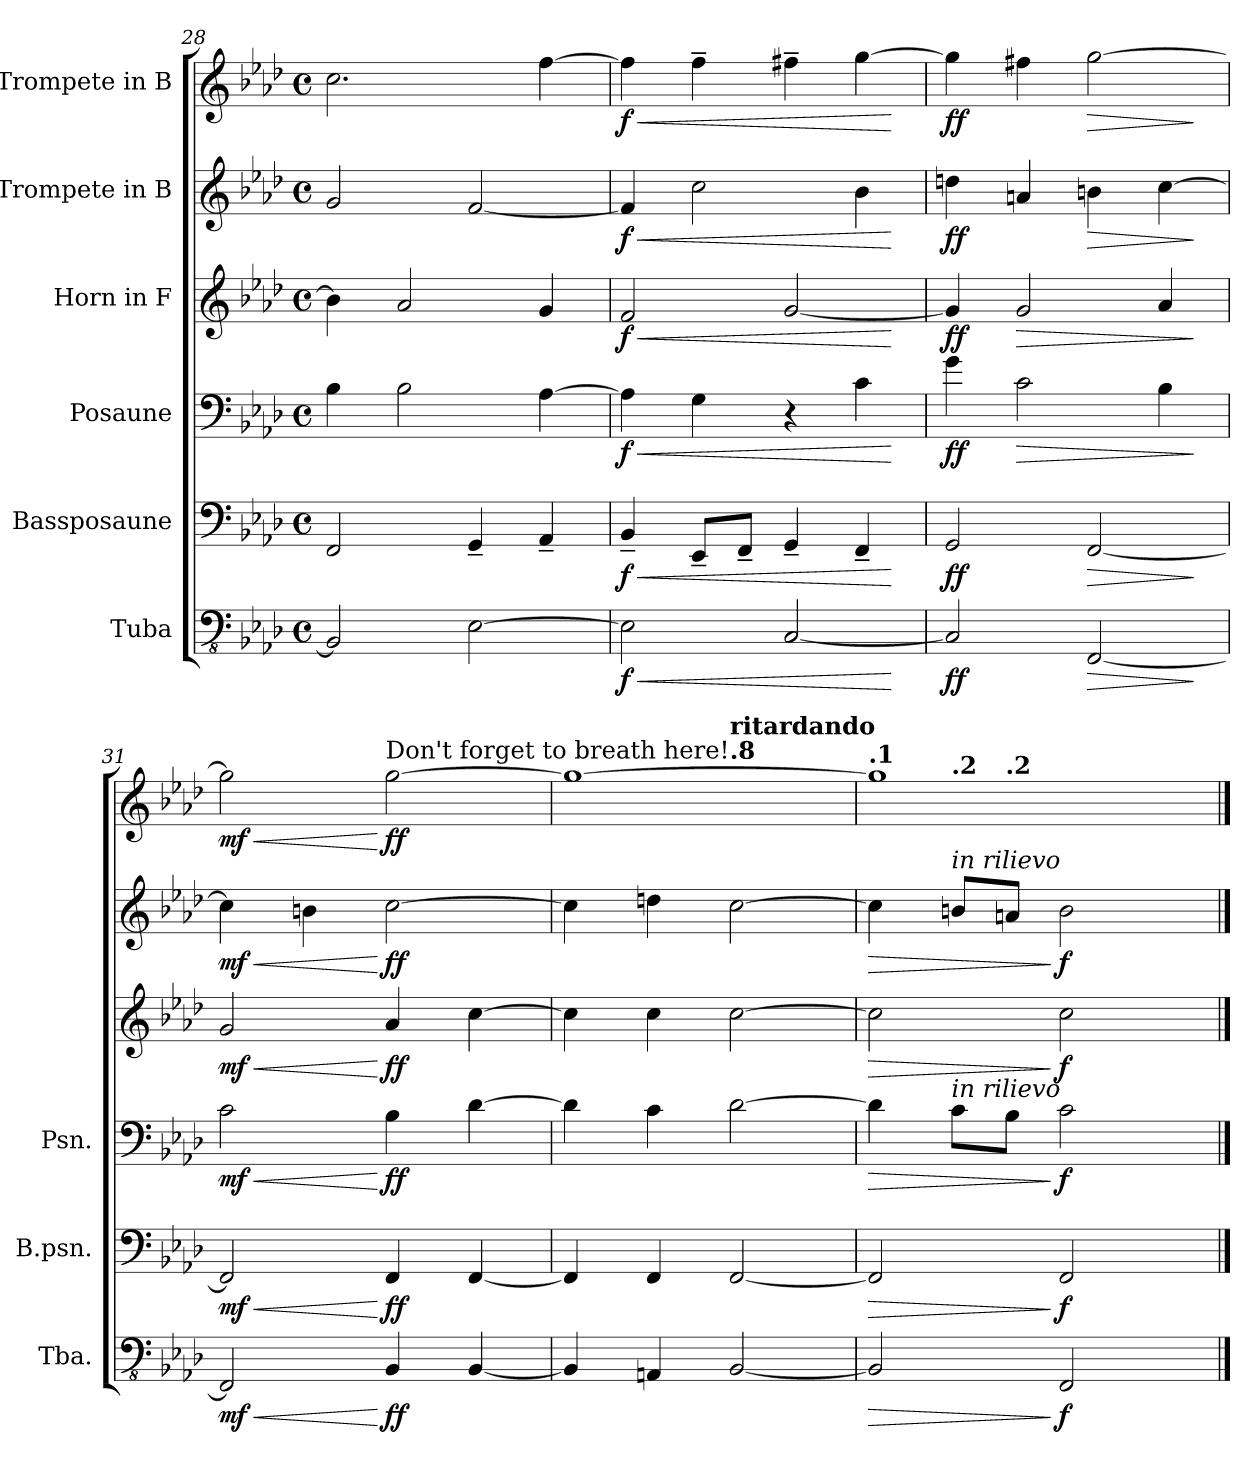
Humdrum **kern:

**kern	**dynam	**kern	**dynam	**kern	**dynam	**kern	**dynam	**kern	**dynam	**kern	**dynam
*part6	*part6	*part5	*part5	*part4	*part4	*part3	*part3	*part2	*part2	*part1	*part1
*staff6	*staff6	*staff5	*staff5	*staff4	*staff4	*staff3	*staff3	*staff2	*staff2	*staff1	*staff1
*I"Tuba	*	*I"Bassposaune	*	*I"Posaune	*	*I"Horn in F	*	*I"Trompete in B	*	*I"Trompete in B	*
*I'Tba.	*	*I'B.psn.	*	*I'Psn.	*	*	*	*	*	*	*
*clefFv4	*	*clefF4	*	*clefF4	*	*clefG2	*	*clefG2	*	*clefG2	*
*	*	*	*	*	*	*ITrd4c7	*	*ITrd1c2	*	*ITrd1c2	*
*k[b-e-a-d-]	*	*k[b-e-a-d-]	*	*k[b-e-a-d-]	*	*k[b-e-a-d-g-]	*	*k[b-e-a-d-g-c-]	*	*k[b-e-a-d-g-c-]	*
*M4/4	*	*M4/4	*	*M4/4	*	*M4/4	*	*M4/4	*	*M4/4	*
*met(c)	*	*met(c)	*	*met(c)	*	*met(c)	*	*met(c)	*	*met(c)	*
=28	=28	=28	=28	=28	=28	=28	=28	=28	=28	=28	=28
2BBB-/]	.	2FF/	.	4B-\	.	4e-\]	.	2f/	.	2.b-\	.
.	.	.	.	2B-\	.	2d-/	.	.	.	.	.
[2EE-\	.	4GG~/	.	.	.	.	.	[2e-/	.	.	.
.	.	4AA-~/	.	[4A-\	.	4c/	.	.	.	[4ee-\	.
=29	=29	=29	=29	=29	=29	=29	=29	=29	=29	=29	=29
!	!LO:HP:b	!	!LO:HP:b	!	!LO:HP:b	!	!LO:HP:b	!	!LO:HP:b	!	!LO:HP:b
!	!LO:DY:n=1:b	!	!LO:DY:n=1:b	!	!LO:DY:n=1:b	!	!LO:DY:n=1:b	!	!LO:DY:n=1:b	!	!LO:DY:n=1:b
2EE-\]	< f	4BB-~/	< f	4A-\]	< f	2B-/	< f	4e-/]	< f	4ee-\]	< f
.	.	8EE-~/L	.	4G\	.	.	.	2b-\	.	4ee-~\	.
.	.	8FF~/J	.	.	.	.	.	.	.	.	.
[2CC/	.	4GG~/	.	4r	.	[2c/	.	.	.	4een~\	.
.	.	4FF~/	.	4c\	.	.	.	4a-\	.	[4ff\	.
.	[	.	[	.	[	.	[	.	[	.	[
!!LO:LB:g=z
=30	=30	=30	=30	=30	=30	=30	=30	=30	=30	=30	=30
!	!LO:DY:b	!	!LO:DY:b	!	!LO:DY:b	!	!LO:DY:b	!	!LO:DY:b	!	!LO:DY:b
2CC/]	ff	2GG/	ff	4g\	ff	4c/]	ff	4ccn\	ff	4ff\]	ff
!	!	!	!	!	!LO:HP:b	!	!LO:HP:b	!	!	!	!
.	.	.	.	2c\	>	2c/	>	4gn/	.	4een\	.
!	!LO:HP:b	!	!LO:HP:b	!	!	!	!	!	!LO:HP:b	!	!LO:HP:b
[2FFF/	>	[2FF/	>	.	.	.	.	4an\	>	[2ff\	>
.	.	.	.	4B-\	.	4d-/	.	[4b-\	.	.	.
.	]	.	]	.	]	.	]	.	]	.	]
=31	=31	=31	=31	=31	=31	=31	=31	=31	=31	=31	=31
!	!LO:HP:b	!	!LO:HP:b	!	!LO:HP:b	!	!LO:HP:b	!	!LO:HP:b	!	!LO:HP:b
!	!LO:DY:n=1:b	!	!LO:DY:n=1:b	!	!LO:DY:n=1:b	!	!LO:DY:n=1:b	!	!LO:DY:n=1:b	!	!LO:DY:n=1:b
2FFF/]	< mf	2FF/]	< mf	2c\	< mf	2c/	< mf	4b-\]	< mf	2ff\]	< mf
.	.	.	.	.	.	.	.	4an\	.	.	.
!	!	!	!	!	!	!	!	!	!	!LO:TX:a:t=Don't forget to breath here!	!
!	!LO:DY:n=2:b	!	!LO:DY:n=2:b	!	!LO:DY:n=2:b	!	!LO:DY:n=2:b	!	!LO:DY:n=2:b	!	!LO:DY:n=2:b
4BBB-/	[ ff	4FF/	[ ff	4B-\	[ ff	4d-/	[ ff	[2b-\	[ ff	[2ff\	[ ff
[4BBB-/	.	[4FF/	.	[4d-\	.	[4f\	.	.	.	.	.
=32	=32	=32	=32	=32	=32	=32	=32	=32	=32	=32	=32
*	*	*	*	*	*	*	*	*	*	*^	*
*	*	*	*	*	*	*	*	*	*	*	*^	*
4BBB-/]	.	4FF/]	.	4d-\]	.	4f\]	.	4b-\]	.	1ff_	2ryy	4ryy	.
*	*	*	*	*	*	*	*	*	*	*MM46	*	*	*
4AAAn/	.	4FF/	.	4c\	.	4f\	.	4ccn\	.	.	.	2.ryy	.
*	*	*	*	*	*	*	*	*	*	*MM45	*	*	*
!	!	!	!	!	!	!	!	!	!	!	!LO:TX:a:B:t=.8	!	!
!	!	!	!	!	!	!	!	!	!	!	!LO:TX:a:B:t=ritardando	!	!
[2BBB-/	.	[2FF/	.	[2d-\	.	[2f\	.	[2b-\	.	.	2ryy	.	.
*	*	*	*	*	*	*	*	*	*	*v	*v	*v	*
=33	=33	=33	=33	=33	=33	=33	=33	=33	=33	=33	=33
*	*	*	*	*	*	*	*	*	*	*MM43	*
*	*	*	*	*	*	*	*	*	*	*^	*
*	*	*	*	*	*	*	*	*	*	*	*^	*
!	!	!	!	!	!	!	!	!	!	!LO:TX:a:B:t=.1	!	!	!
!	!LO:HP:b	!	!LO:HP:b	!	!LO:HP:b	!	!LO:HP:b	!	!LO:HP:b	!	!	!	!
*	*	*	*	*	*	*	*	*	*	*	*	*^	*
2BBB-/]	>	2FF/]	>	4d-\]	>	2f\]	>	4b-\]	>	1ff]	4ryy	4.ryy	2ryy	.
*	*	*	*	*	*	*	*	*	*	*MM40	*	*	*	*
!	!	!	!	!	!	!	!	!	!	!	!LO:TX:a:B:t=.2	!	!	!
!	!	!	!	!	!	!	!	!LO:TX:a:i:t=in rilievo	!	!	!	!	!	!
!	!	!	!	!LO:TX:a:i:t=in rilievo	!	!	!	!	!	!	!	!	!	!
.	.	.	.	8c\L	.	.	.	8an/L	.	.	2.ryy	.	.	.
*	*	*	*	*	*	*	*	*	*	*MM38	*	*	*	*
!	!	!	!	!	!	!	!	!	!	!	!	!LO:TX:a:B:t=.2	!	!
.	.	.	.	8B-\J	.	.	.	8gn/J	.	.	.	2ryy	.	.
*	*	*	*	*	*	*	*	*	*	*MM36	*	*	*	*
!	!LO:DY:n=1:b	!	!LO:DY:n=1:b	!	!LO:DY:n=1:b	!	!LO:DY:n=1:b	!	!LO:DY:n=1:b	!	!	!	!	!
2FFF/	] f	2FF/	] f	2c\	] f	2f\	] f	2a\	] f	.	.	.	2ryy	.
.	.	.	.	.	.	.	.	.	.	.	.	8ryy	.	.
*	*	*	*	*	*	*	*	*	*	*v	*v	*v	*v	*
==	==	==	==	==	==	==	==	==	==	==	==
*-	*-	*-	*-	*-	*-	*-	*-	*-	*-	*-	*-
